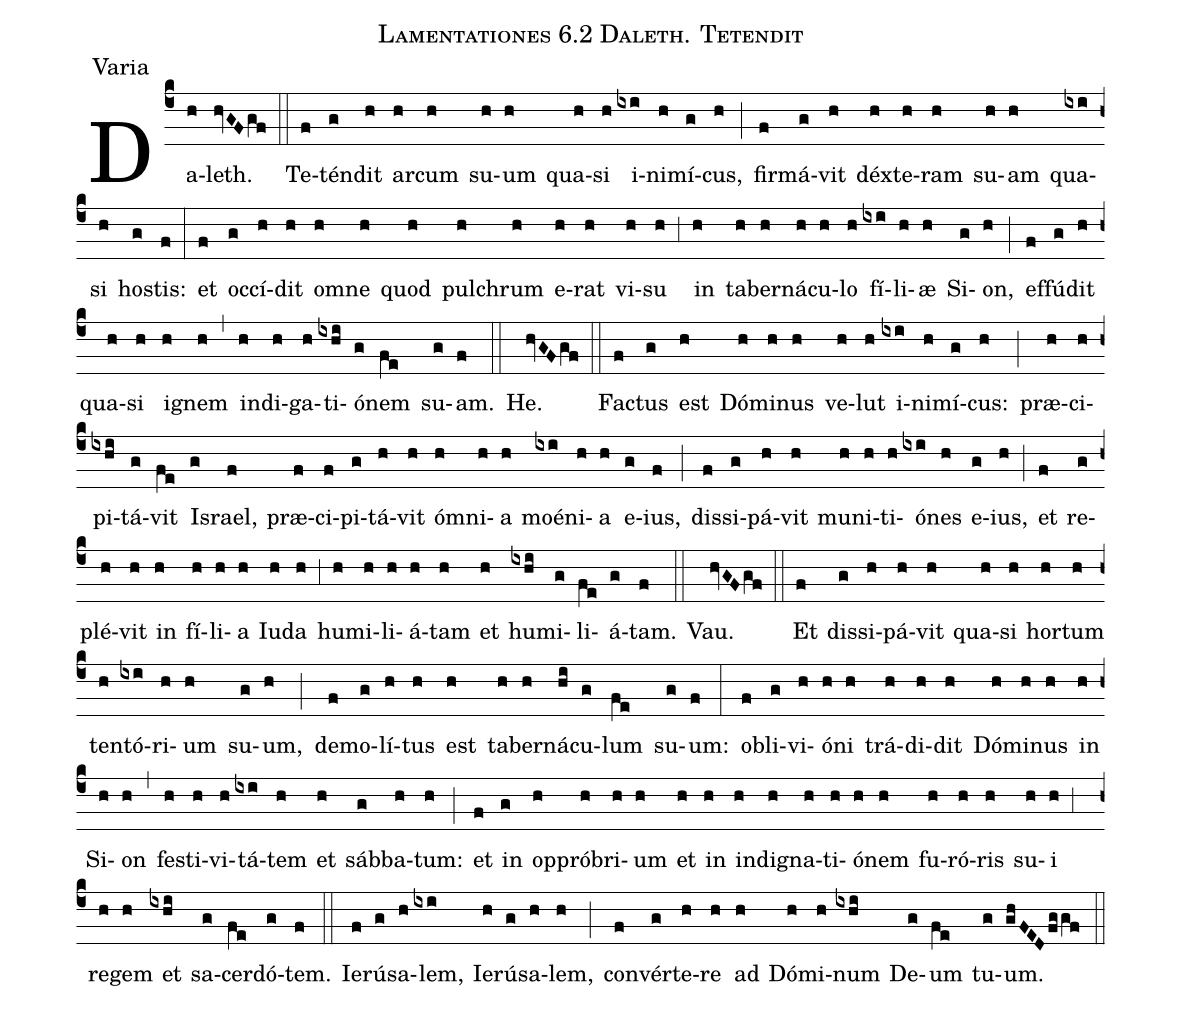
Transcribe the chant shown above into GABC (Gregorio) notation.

name:Lamentationes 6.2 Daleth. Tetendit;
office-part:Varia;
%%
(c4)Da(h)leth.(hvGFgf) (::) Te(f)tén(g)dit(h) ar(h)cum(h) su(h)um(h) qua(h)si(h) i(ixi)ni(h)mí(g)cus,(h) (;) fir(f)má(g)vit(h) déx(h)te(h)ram(h) su(h)am(h) qua(ixi)si(h) ho(g)stis:(f) (:) et(f) oc(g)cí(h)dit(h) om(h)ne(h) quod(h) pul(h)chrum(h) e(h)rat(h) vi(h)su(h) (,3) in(h) ta(h)ber(h)ná(h)cu(h)lo(h) fí(ixi)li(h)æ(h) Si(g)on,(h) (;) ef(f)fú(g)dit(h) qua(h)si(h) i(h)gnem(h) (,) in(h)di(h)ga(h)ti(ixhi)ó(g)nem(fe) su(g)am.(f) (::)

He.(hvGFgf) (::) Fa(f)ctus(g) est(h) Dó(h)mi(h)nus(h) ve(h)lut(h) i(ixi)ni(h)mí(g)cus:(h) (;) præ(h)ci(h)pi(ixhi)tá(g)vit(fe) Is(g)rael,(f) præ(f)ci(f)pi(g)tá(h)vit(h) óm(h)ni(h)a(h) moé(ixi)ni(h)a(h) e(g)ius,(f) (;) dis(f)si(g)pá(h)vit(h) mu(h)ni(h)ti(h)ó(ixi)nes(h) e(g)ius,(h) (;) et(f) re(g)plé(h)vit(h) in(h) fí(h)li(h)a(h) Iu(h)da(h) (,3) hu(h)mi(h)li(h)á(h)tam(h) et(h) hu(ixhi)mi(g)li(fe)á(g)tam.(f) (::)

Vau.(hvGFgf) (::) Et(f) dis(g)si(h)pá(h)vit(h) qua(h)si(h) hor(h)tum(h) ten(h)tó(ixi)ri(h)um(h) su(g)um,(h) (;) de(f)mo(g)lí(h)tus(h) est(h) ta(h)ber(h)ná(hi)cu(g)lum(fe) su(g)um:(f) (:) o(f)bli(g)vi(h)ó(h)ni(h) trá(h)di(h)dit(h) Dó(h)mi(h)nus(h) in(h) Si(h)on(h) (,) fe(h)sti(h)vi(h)tá(ixi)tem(h) et(h) sáb(g)ba(h)tum:(h) (;) et(f) in(g) op(h)pró(h)bri(h)um(h) et(h) in(h) in(h)di(h)gna(h)ti(h)ó(h)nem(h) fu(h)ró(h)ris(h) su(h)i(h,3) re(h)gem(h) et(ixhi) sa(g)cer(fe)dó(g)tem.(f) (::)

Ie(f)rú(g)sa(h)lem,(ixi) Ie(h)rú(g)sa(h)lem,(h) (;) con(f)vér(g)te(h)re(h) ad(h) Dó(h)mi(h)num(ixhi) De(g)um(fe) tu(g)um.(gh/FEDfggf) (::)
